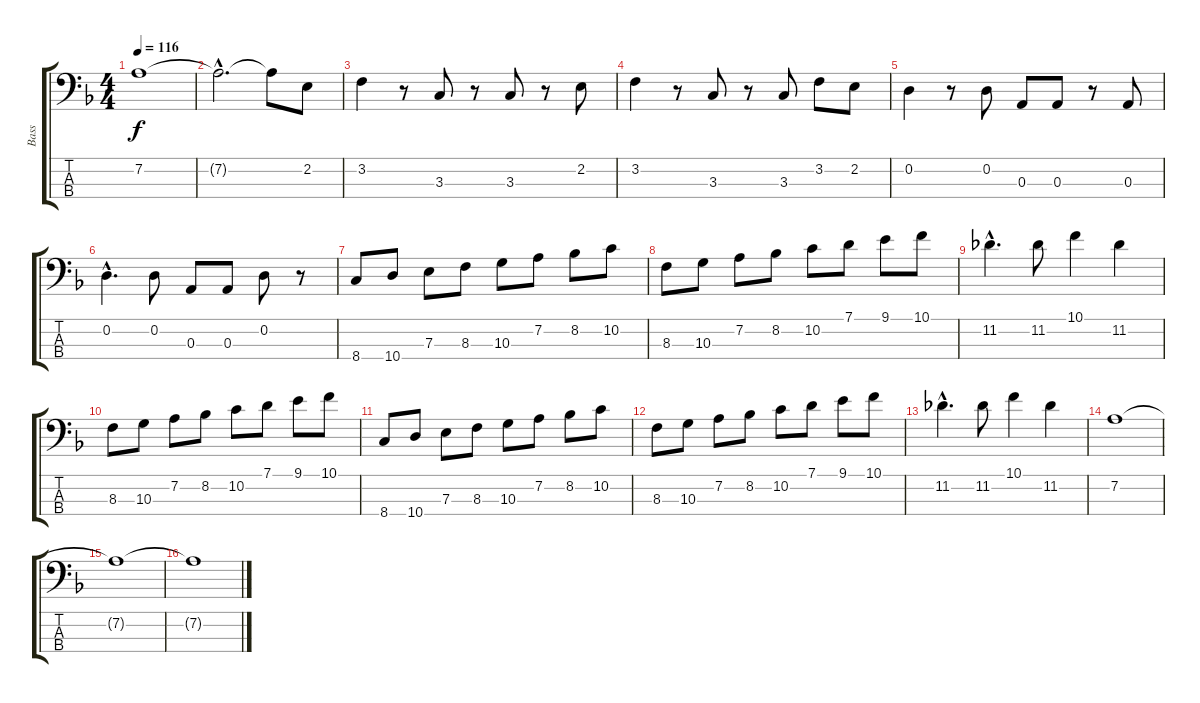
\track ("Bass" "Bass") {instrument electricbassfinger}
\staff {score tabs}
\tuning (G2 D2 A1 E1) {hide}
\ts (4 4)
\tempo 116
\clef f4
\ks dminor
7.2{t}.1{dy f} |
7.2{hac t}.2{d} 7.2{t}.8 2.2.8 |
3.2.4 r.8 3.3.8 r.8 3.3.8 r.8 2.2.8 |
3.2.4 r.8 3.3.8 r.8 3.3.8 3.2.8 2.2.8 |
0.2.4 r.8 0.2.8 0.3.8 0.3.8 r.8 0.3.8 |
0.2{hac}.4{d} 0.2.8 0.3.8 0.3.8 0.2.8 r.8 |
8.4.8 10.4.8 7.3.8 8.3.8 10.3.8 7.2.8 8.2.8 10.2.8 |
8.3.8 10.3.8 7.2.8 8.2.8 10.2.8 7.1.8 9.1.8 10.1.8 |
11.2{hac}.4{d} 11.2.8 10.1.4 11.2.4 |
8.3.8 10.3.8 7.2.8 8.2.8 10.2.8 7.1.8 9.1.8 10.1.8 |
8.4.8 10.4.8 7.3.8 8.3.8 10.3.8 7.2.8 8.2.8 10.2.8 |
8.3.8 10.3.8 7.2.8 8.2.8 10.2.8 7.1.8 9.1.8 10.1.8 |
11.2{hac}.4{d} 11.2.8 10.1.4 11.2.4 |
7.2.1 |
7.2{t}.1 |
7.2{t}.1
